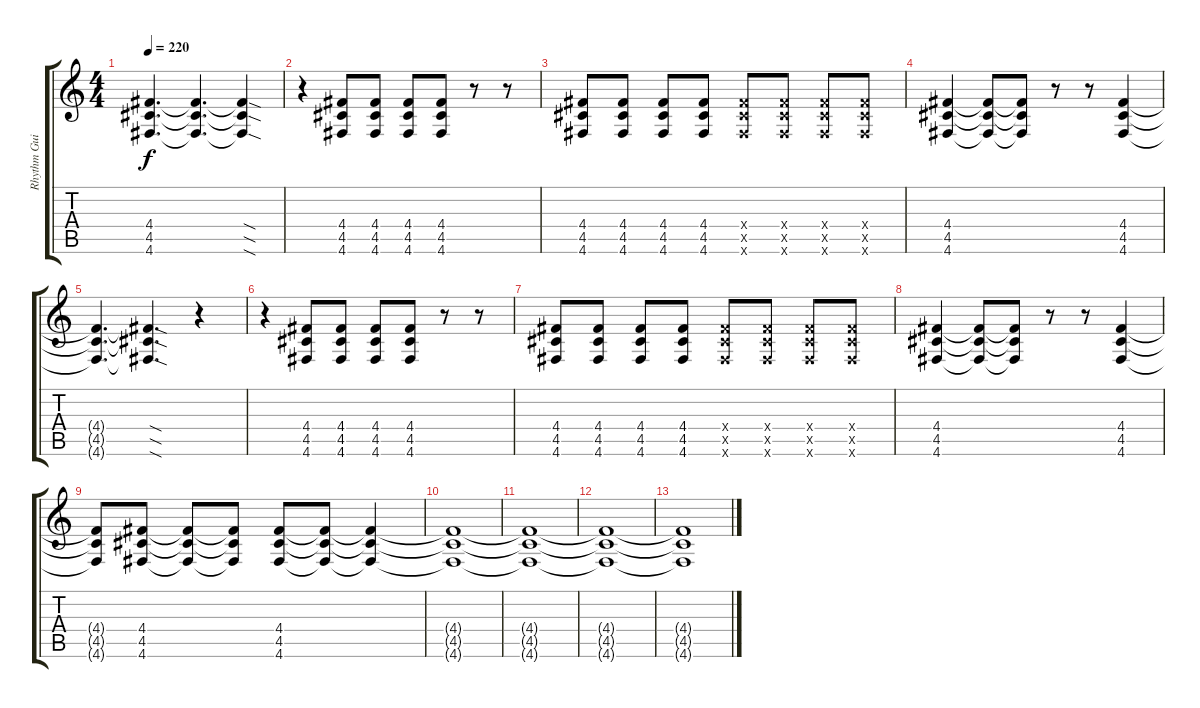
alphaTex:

\track ("Rhythm Guitar 2" "Rhythm Gui") {instrument distortionguitar}
\staff {score tabs}
\tuning (E4 B3 G3 D3 A2 D2) {hide}
\ts (4 4)
\tempo 220
\clef g2
\ks c
(4.4{t} 4.5{t} 4.6{t}).4{d dy f} (4.4{t} 4.5{t} 4.6{t}).4{d} (4.4{sod t} 4.5{sod t} 4.6{sod t}).4 |
r.4 (4.4 4.5 4.6).8 (4.4 4.5 4.6).8 (4.4 4.5 4.6).8 (4.4 4.5 4.6).8 r.8 r.8 |
(4.4 4.5 4.6).8 (4.4 4.5 4.6).8 (4.4 4.5 4.6).8 (4.4 4.5 4.6).8 (4.4{x} 4.5{x} 4.6{x}).8 (4.4{x} 4.5{x} 4.6{x}).8 (4.4{x} 4.5{x} 4.6{x}).8 (4.4{x} 4.5{x} 4.6{x}).8 |
(4.4 4.5 4.6).4 (4.4{t} 4.5{t} 4.6{t}).8 (4.4{t} 4.5{t} 4.6{t}).8 r.8 r.8 (4.4 4.5 4.6).4 |
(4.4{t} 4.5{t} 4.6{t}).4{d} (4.4{sod t} 4.5{sod t} 4.6{sod t}).4{d} r.4 |
r.4 (4.4 4.5 4.6).8 (4.4 4.5 4.6).8 (4.4 4.5 4.6).8 (4.4 4.5 4.6).8 r.8 r.8 |
(4.4 4.5 4.6).8 (4.4 4.5 4.6).8 (4.4 4.5 4.6).8 (4.4 4.5 4.6).8 (4.4{x} 4.5{x} 4.6{x}).8 (4.4{x} 4.5{x} 4.6{x}).8 (4.4{x} 4.5{x} 4.6{x}).8 (4.4{x} 4.5{x} 4.6{x}).8 |
(4.4 4.5 4.6).4 (4.4{t} 4.5{t} 4.6{t}).8 (4.4{t} 4.5{t} 4.6{t}).8 r.8 r.8 (4.4 4.5 4.6).4 |
(4.4{t} 4.5{t} 4.6{t}).8 (4.4 4.5 4.6).8 (4.4{t} 4.5{t} 4.6{t}).8 (4.4{t} 4.5{t} 4.6{t}).8 (4.4 4.5 4.6).8 (4.4{t} 4.5{t} 4.6{t}).8 (4.4{t} 4.5{t} 4.6{t}).4 |
(4.4{t} 4.5{t} 4.6{t}).1{volume 0} |
(4.4{t} 4.5{t} 4.6{t}).1 |
(4.4{t} 4.5{t} 4.6{t}).1 |
(4.4{t} 4.5{t} 4.6{t}).1
